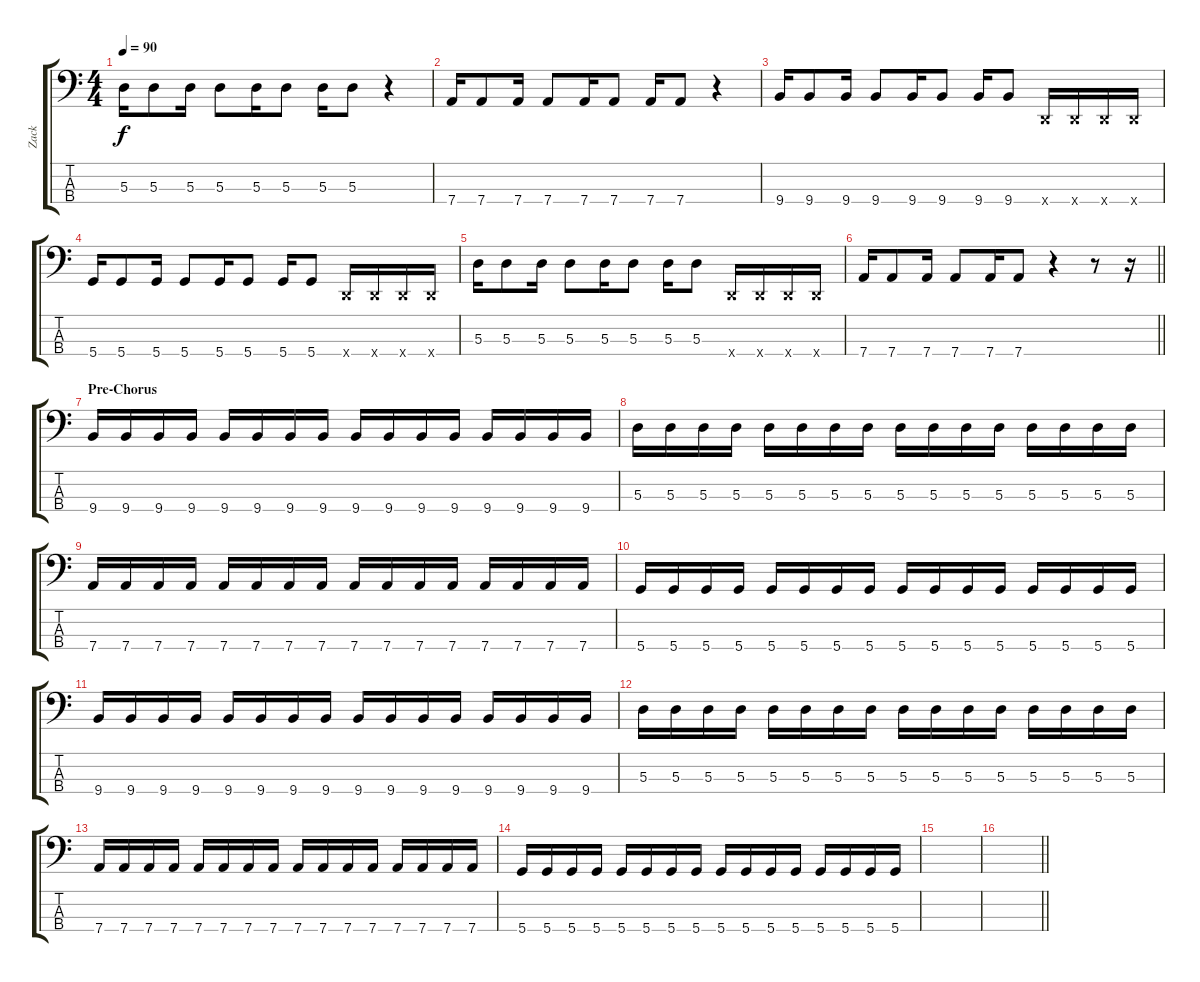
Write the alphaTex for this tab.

\track ("Zack" "Zack") {instrument electricbassfinger}
\staff {score tabs}
\tuning (G2 D2 A1 D1) {hide}
\ts (4 4)
\tempo 90
\clef f4
\ks c
5.3.16{dy f} 5.3.8 5.3.16 5.3.8 5.3.16 5.3.8 5.3.16 5.3.8 r.4 |
7.4.16 7.4.8 7.4.16 7.4.8 7.4.16 7.4.8 7.4.16 7.4.8 r.4 |
9.4.16 9.4.8 9.4.16 9.4.8 9.4.16 9.4.8 9.4.16 9.4.8 0.4{x}.16 0.4{x}.16 0.4{x}.16 0.4{x}.16 |
5.4.16 5.4.8 5.4.16 5.4.8 5.4.16 5.4.8 5.4.16 5.4.8 0.4{x}.16 0.4{x}.16 0.4{x}.16 0.4{x}.16 |
5.3.16 5.3.8 5.3.16 5.3.8 5.3.16 5.3.8 5.3.16 5.3.8 0.4{x}.16 0.4{x}.16 0.4{x}.16 0.4{x}.16 |
\barLineRight lightlight
7.4.16 7.4.8 7.4.16 7.4.8 7.4.16 7.4.8 r.4 r.8 r.16 |
\section ("" "Pre-Chorus")
9.4.16 9.4.16 9.4.16 9.4.16 9.4.16 9.4.16 9.4.16 9.4.16 9.4.16 9.4.16 9.4.16 9.4.16 9.4.16 9.4.16 9.4.16 9.4.16 |
5.3.16 5.3.16 5.3.16 5.3.16 5.3.16 5.3.16 5.3.16 5.3.16 5.3.16 5.3.16 5.3.16 5.3.16 5.3.16 5.3.16 5.3.16 5.3.16 |
7.4.16 7.4.16 7.4.16 7.4.16 7.4.16 7.4.16 7.4.16 7.4.16 7.4.16 7.4.16 7.4.16 7.4.16 7.4.16 7.4.16 7.4.16 7.4.16 |
5.4.16 5.4.16 5.4.16 5.4.16 5.4.16 5.4.16 5.4.16 5.4.16 5.4.16 5.4.16 5.4.16 5.4.16 5.4.16 5.4.16 5.4.16 5.4.16 |
9.4.16 9.4.16 9.4.16 9.4.16 9.4.16 9.4.16 9.4.16 9.4.16 9.4.16 9.4.16 9.4.16 9.4.16 9.4.16 9.4.16 9.4.16 9.4.16 |
5.3.16 5.3.16 5.3.16 5.3.16 5.3.16 5.3.16 5.3.16 5.3.16 5.3.16 5.3.16 5.3.16 5.3.16 5.3.16 5.3.16 5.3.16 5.3.16 |
7.4.16 7.4.16 7.4.16 7.4.16 7.4.16 7.4.16 7.4.16 7.4.16 7.4.16 7.4.16 7.4.16 7.4.16 7.4.16 7.4.16 7.4.16 7.4.16 |
5.4.16 5.4.16 5.4.16 5.4.16 5.4.16 5.4.16 5.4.16 5.4.16 5.4.16 5.4.16 5.4.16 5.4.16 5.4.16 5.4.16 5.4.16 5.4.16 |
|
\barLineRight lightlight
